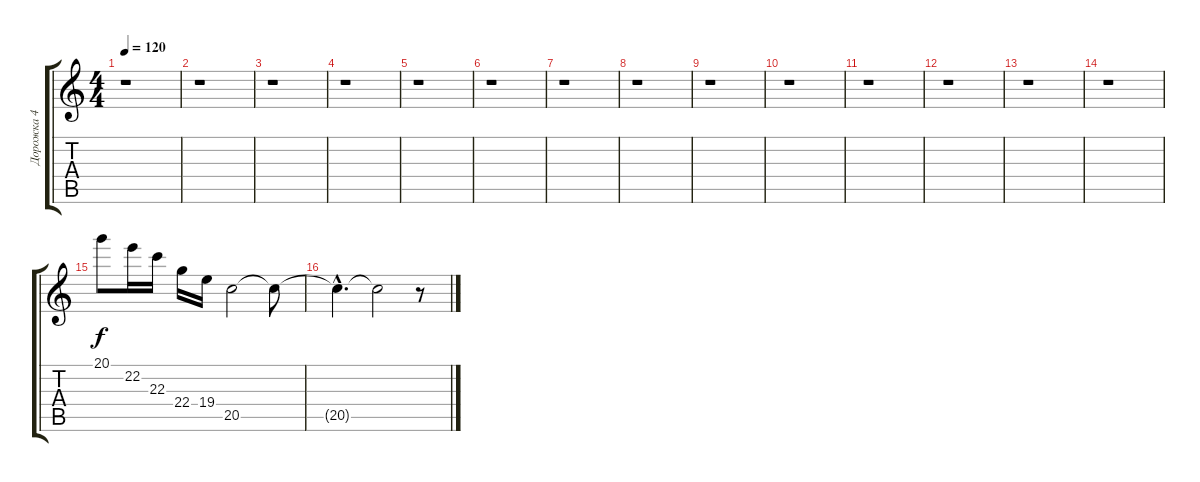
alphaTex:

\track ("Дорожка 4" "Дорожка 4") {instrument overdrivenguitar}
\staff {score tabs}
\tuning (B3 Gb3 D3 A2 E2 B1) {hide}
\ts (4 4)
\tempo 120
\clef g2
\ks c
r.1{dy f} |
r.1 |
r.1 |
r.1 |
r.1 |
r.1 |
r.1 |
r.1 |
r.1 |
r.1 |
r.1 |
r.1 |
r.1 |
r.1 |
20.1.8 22.2.16 22.3.16 22.4.16 19.4.16 20.5.2 20.5{t}.8 |
20.5{hac t}.4{d} 20.5{t}.2 r.8
